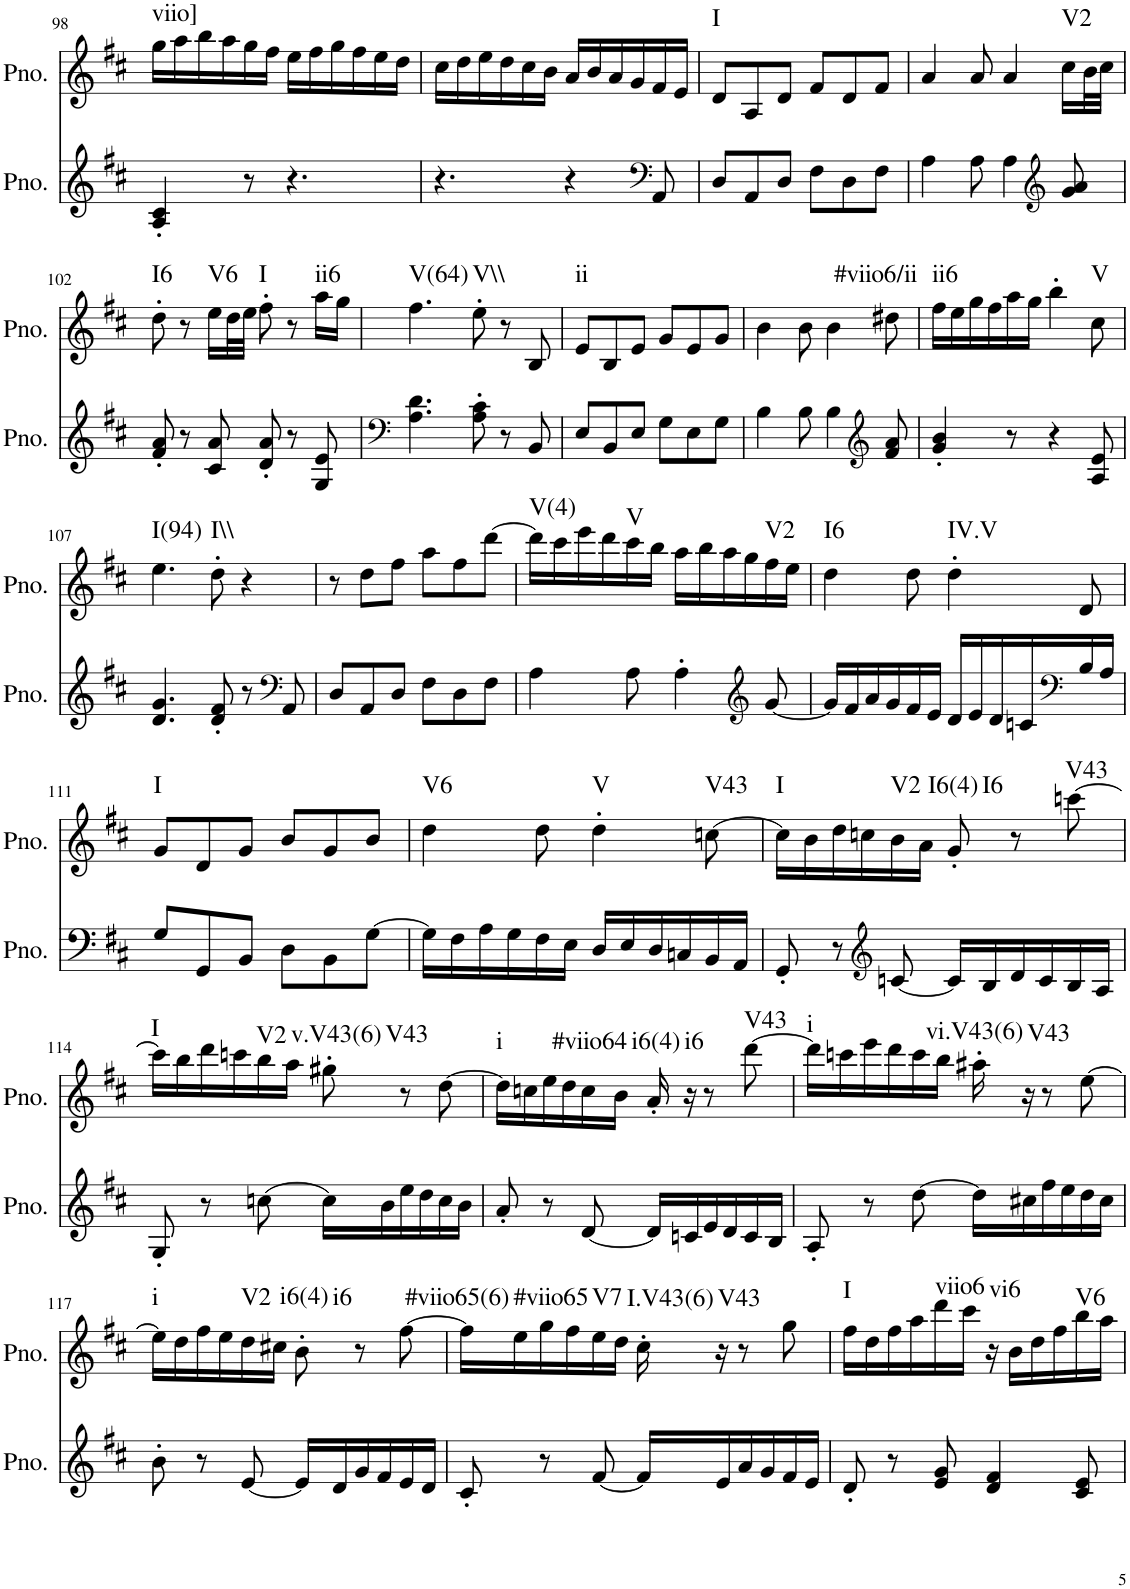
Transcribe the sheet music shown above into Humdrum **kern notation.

**kern	**kern	**harte
*part2	*part1	*part1
*staff2	*staff1	*
*I"Piano, unbenannt	*I"Piano, unbenannt	*
*I'Pno.	*I'Pno.	*
!!LO:PB:g=z
*clefG2	*clefG2	*
*k[f#c#]	*k[f#c#]	*
*M6/8	*M6/8	*
=98	=98	=98
!	!	!LO:H:kt=viio]
4A/' 4c#/'	16gg\LL	N
.	16aa\	.
.	16bb\	.
.	16aa\	.
8r	16gg\	.
.	16ff#\JJ	.
4.r	16ee\LL	.
.	16ff#\	.
.	16gg\	.
.	16ff#\	.
.	16ee\	.
.	16dd\JJ	.
=99	=99	=99
4.r	16cc#\LL	.
.	16dd\	.
.	16ee\	.
.	16dd\	.
.	16cc#\	.
.	16b\JJ	.
4r	16a/LL	.
.	16b/	.
.	16a/	.
.	16g/	.
*clefF4	*	*
8AA/	16f#/	.
.	16e/JJ	.
=100	=100	=100
!	!	!LO:H:kt=I
8D/L	8d/L	N
8AA/	8A/	.
8D/J	8d/J	.
8F#\L	8f#/L	.
8D\	8d/	.
8F#\J	8f#/J	.
=101	=101	=101
4A\	4a/	.
8A\	8a/	.
4A\	4a/	.
*clefG2	*	*
!	!	!LO:H:kt=V2
8g/ 8a/	16cc#\LL	N
.	32b\L	.
.	32cc#\JJJ	.
!!LO:LB:g=z
=102	=102	=102
!	!	!LO:H:kt=I6
8f#/' 8a/'	8dd'\	N
8r	8r	.
!	!	!LO:H:kt=V6
8c#/ 8a/	16ee\LL	N
.	32dd\L	.
.	32ee\JJJ	.
!	!	!LO:H:kt=I
8d/' 8a/'	8ff#'\	N
8r	8r	.
!	!	!LO:H:kt=ii6
8G/ 8e/	16aa\LL	N
.	16gg\JJ	.
=103	=103	=103
*clefF4	*	*
!	!	!LO:H:kt=V(64)
4.A\ 4.d\	4.ff#\	N
!	!	!LO:H:kt=V\\
8A\' 8c#\'	8ee'\	N
8r	8r	.
8BB/	8B/	.
=104	=104	=104
!	!	!LO:H:kt=ii
8E/L	8e/L	N
8BB/	8B/	.
8E/J	8e/J	.
8G\L	8g/L	.
8E\	8e/	.
8G\J	8g/J	.
=105	=105	=105
4B\	4b\	.
8B\	8b\	.
4B\	4b\	.
*clefG2	*	*
!	!	!LO:H:kt=#viio6/ii
8f#/ 8a/	8dd#X\	N
=106	=106	=106
!	!	!LO:H:kt=ii6
4g/' 4b/'	16ff#\LL	N
.	16ee\	.
.	16gg\	.
.	16ff#\	.
8r	16aa\	.
.	16gg\JJ	.
4r	4bb'\	.
!	!	!LO:H:kt=V
8A/ 8e/	8cc#\	N
!!LO:LB:g=z
=107	=107	=107
!	!	!LO:H:kt=I(94)
4.d/ 4.g/	4.ee\	N
!	!	!LO:H:kt=I\\
8d/' 8f#/'	8dd'\	N
8r	4r	.
*clefF4	*	*
8AA/	.	.
=108	=108	=108
8D/L	8r	.
8AA/	8dd\L	.
8D/J	8ff#\J	.
8F#\L	8aa\L	.
8D\	8ff#\	.
8F#\J	[8ddd\J	.
=109	=109	=109
!	!	!LO:H:kt=V(4)
4A\	16ddd\LL]	N
.	16ccc#\	.
.	16eee\	.
.	16ddd\	.
!	!	!LO:H:kt=V
8A\	16ccc#\	N
.	16bb\JJ	.
4A'\	16aa\LL	.
.	16bb\	.
.	16aa\	.
.	16gg\	.
*clefG2	*	*
!	!	!LO:H:kt=V2
[8g/	16ff#\	N
.	16ee\JJ	.
=110	=110	=110
!	!	!LO:H:kt=I6
16g/LL]	4dd\	N
16f#/	.	.
16a/	.	.
16g/	.	.
16f#/	8dd\	.
16e/JJ	.	.
!	!	!LO:H:kt=IV.V
16d/LL	4dd'\	N
16e/	.	.
16d/	.	.
16cn/	.	.
*clefF4	*	*
16B/	8d/	.
16A/JJ	.	.
!!LO:LB:g=z
=111	=111	=111
!	!	!LO:H:kt=I
8G/L	8g/L	N
8GG/	8d/	.
8BB/J	8g/J	.
8D\L	8b/L	.
8BB\	8g/	.
[8G\J	8b/J	.
=112	=112	=112
!	!	!LO:H:kt=V6
16G\LL]	4dd\	N
16F#\	.	.
16A\	.	.
16G\	.	.
16F#\	8dd\	.
16E\JJ	.	.
!	!	!LO:H:kt=V
16D/LL	4dd'\	N
16E/	.	.
16D/	.	.
16Cn/	.	.
!	!	!LO:H:kt=V43
16BB/	[8ccn\	N
16AA/JJ	.	.
=113	=113	=113
!	!	!LO:H:kt=I
8GG'/	16cc\LL]	N
.	16b\	.
8r	16dd\	.
.	16ccn\	.
*clefG2	*	*
!	!	!LO:H:kt=V2
[8cn/	16b\	N
.	16a\JJ	.
!	!	!LO:H:n=1:kt=I6(4)
!	!	!LO:H:n=2:kt=I6
16c/LL]	8g'/	N N
16B/	.	.
16d/	8r	.
16c/	.	.
!	!	!LO:H:kt=V43
16B/	[8cccn\	N
16A/JJ	.	.
!!LO:LB:g=z
=114	=114	=114
!	!	!LO:H:kt=I
8G'/	16ccc\LL]	N
.	16bb\	.
8r	16ddd\	.
.	16cccn\	.
!	!	!LO:H:kt=V2
[8ccn\	16bb\	N
.	16aa\JJ	.
!	!	!LO:H:n=1:kt=v.V43(6)
!	!	!LO:H:n=2:kt=V43
16cc\LL]	8gg#X'\	N N
16b\	.	.
16ee\	8r	.
16dd\	.	.
16cc\	[8dd\	.
16b\JJ	.	.
=115	=115	=115
!	!	!LO:H:kt=i
8a'/	16dd\LL]	N
.	16ccn\	.
8r	16ee\	.
.	16dd\	.
!	!	!LO:H:kt=#viio64
[8d/	16cc\	N
.	16b\JJ	.
!	!	!LO:H:kt=i6(4)
16d/LL]	16a'/	N
!	!	!LO:H:kt=i6
16cn/	16r	N
16e/	8r	.
16d/	.	.
!	!	!LO:H:kt=V43
16c/	[8ddd\	N
16B/JJ	.	.
=116	=116	=116
!	!	!LO:H:kt=i
8A'/	16ddd\LL]	N
.	16cccn\	.
8r	16eee\	.
.	16ddd\	.
[8dd\	16ccc\	.
.	16bb\JJ	.
!	!	!LO:H:kt=vi.V43(6)
16dd\LL]	16aa#X'\	N
!	!	!LO:H:kt=V43
16cc#X\	16r	N
16ff#\	8r	.
16ee\	.	.
16dd\	[8ee\	.
16cc#\JJ	.	.
!!LO:LB:g=z
=117	=117	=117
!	!	!LO:H:kt=i
8b'\	16ee\LL]	N
.	16dd\	.
8r	16ff#\	.
.	16ee\	.
!	!	!LO:H:kt=V2
[8e/	16dd\	N
.	16cc#X\JJ	.
!	!	!LO:H:n=1:kt=i6(4)
!	!	!LO:H:n=2:kt=i6
16e/LL]	8b'\	N N
16d/	.	.
16g/	8r	.
16f#/	.	.
16e/	[8ff#\	.
16d/JJ	.	.
=118	=118	=118
!	!	!LO:H:kt=#viio65(6)
8c#'/	16ff#\LL]	N
!	!	!LO:H:kt=#viio65
.	16ee\	N
8r	16gg\	.
.	16ff#\	.
!	!	!LO:H:kt=V7
[8f#/	16ee\	N
.	16dd\JJ	.
!	!	!LO:H:kt=I.V43(6)
16f#/LL]	16cc#'\	N
!	!	!LO:H:kt=V43
16e/	16r	N
16a/	8r	.
16g/	.	.
16f#/	8gg\	.
16e/JJ	.	.
=119	=119	=119
!	!	!LO:H:kt=I
8d'/	16ff#\LL	N
.	16dd\	.
8r	16ff#\	.
.	16aa\	.
!	!	!LO:H:kt=viio6
8e/ 8g/	16ddd\	N
.	16ccc#\JJ	.
!	!	!LO:H:kt=vi6
4d/ 4f#/	16r	N
.	16b\LL	.
.	16dd\	.
.	16ff#\	.
!	!	!LO:H:kt=V6
8c#/ 8e/	16bb\	N
.	16aa\JJ	.
=	=	=
*-	*-	*-
